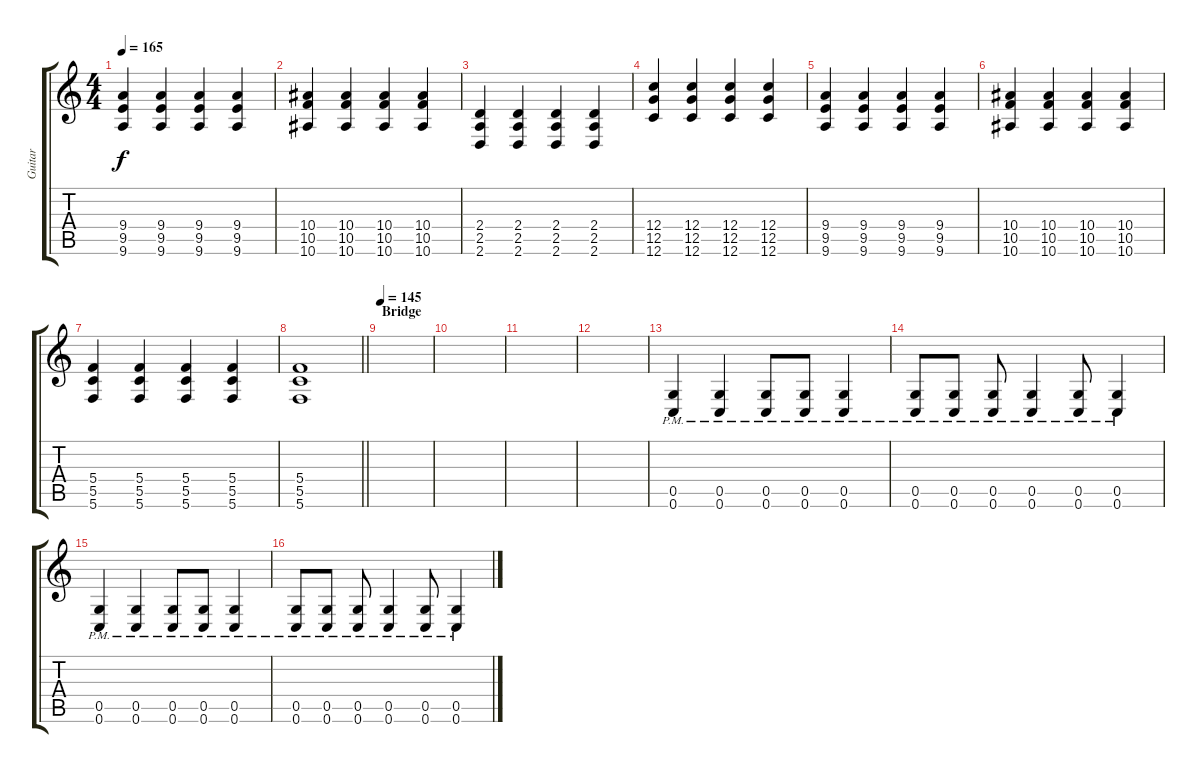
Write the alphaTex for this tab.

\track ("Guitar" "Guitar") {instrument distortionguitar}
\staff {score tabs}
\tuning (D4 A3 F3 C3 G2 C2) {hide}
\ts (4 4)
\tempo 165
\clef g2
\ks c
(9.4 9.5 9.6).4{dy f} (9.4 9.5 9.6).4 (9.4 9.5 9.6).4 (9.4 9.5 9.6).4 |
(10.4 10.5 10.6).4 (10.4 10.5 10.6).4 (10.4 10.5 10.6).4 (10.4 10.5 10.6).4 |
(2.4 2.5 2.6).4 (2.4 2.5 2.6).4 (2.4 2.5 2.6).4 (2.4 2.5 2.6).4 |
(12.4 12.5 12.6).4 (12.4 12.5 12.6).4 (12.4 12.5 12.6).4 (12.4 12.5 12.6).4 |
(9.4 9.5 9.6).4 (9.4 9.5 9.6).4 (9.4 9.5 9.6).4 (9.4 9.5 9.6).4 |
(10.4 10.5 10.6).4 (10.4 10.5 10.6).4 (10.4 10.5 10.6).4 (10.4 10.5 10.6).4 |
(5.4 5.5 5.6).4 (5.4 5.5 5.6).4 (5.4 5.5 5.6).4 (5.4 5.5 5.6).4 |
\barLineRight lightlight
(5.4 5.5 5.6).1 |
\section ("" "Bridge")
\tempo 145
|
|
|
|
(0.5{pm} 0.6{pm}).4 (0.5{pm} 0.6{pm}).4 (0.5{pm} 0.6{pm}).8 (0.5{pm} 0.6{pm}).8 (0.5{pm} 0.6{pm}).4 |
(0.5{pm} 0.6{pm}).8 (0.5{pm} 0.6{pm}).8 (0.5{pm} 0.6{pm}).8 (0.5{pm} 0.6{pm}).4 (0.5{pm} 0.6{pm}).8 (0.5{pm} 0.6{pm}).4 |
(0.5{pm} 0.6{pm}).4 (0.5{pm} 0.6{pm}).4 (0.5{pm} 0.6{pm}).8 (0.5{pm} 0.6{pm}).8 (0.5{pm} 0.6{pm}).4 |
(0.5{pm} 0.6{pm}).8 (0.5{pm} 0.6{pm}).8 (0.5{pm} 0.6{pm}).8 (0.5{pm} 0.6{pm}).4 (0.5{pm} 0.6{pm}).8 (0.5{pm} 0.6{pm}).4
